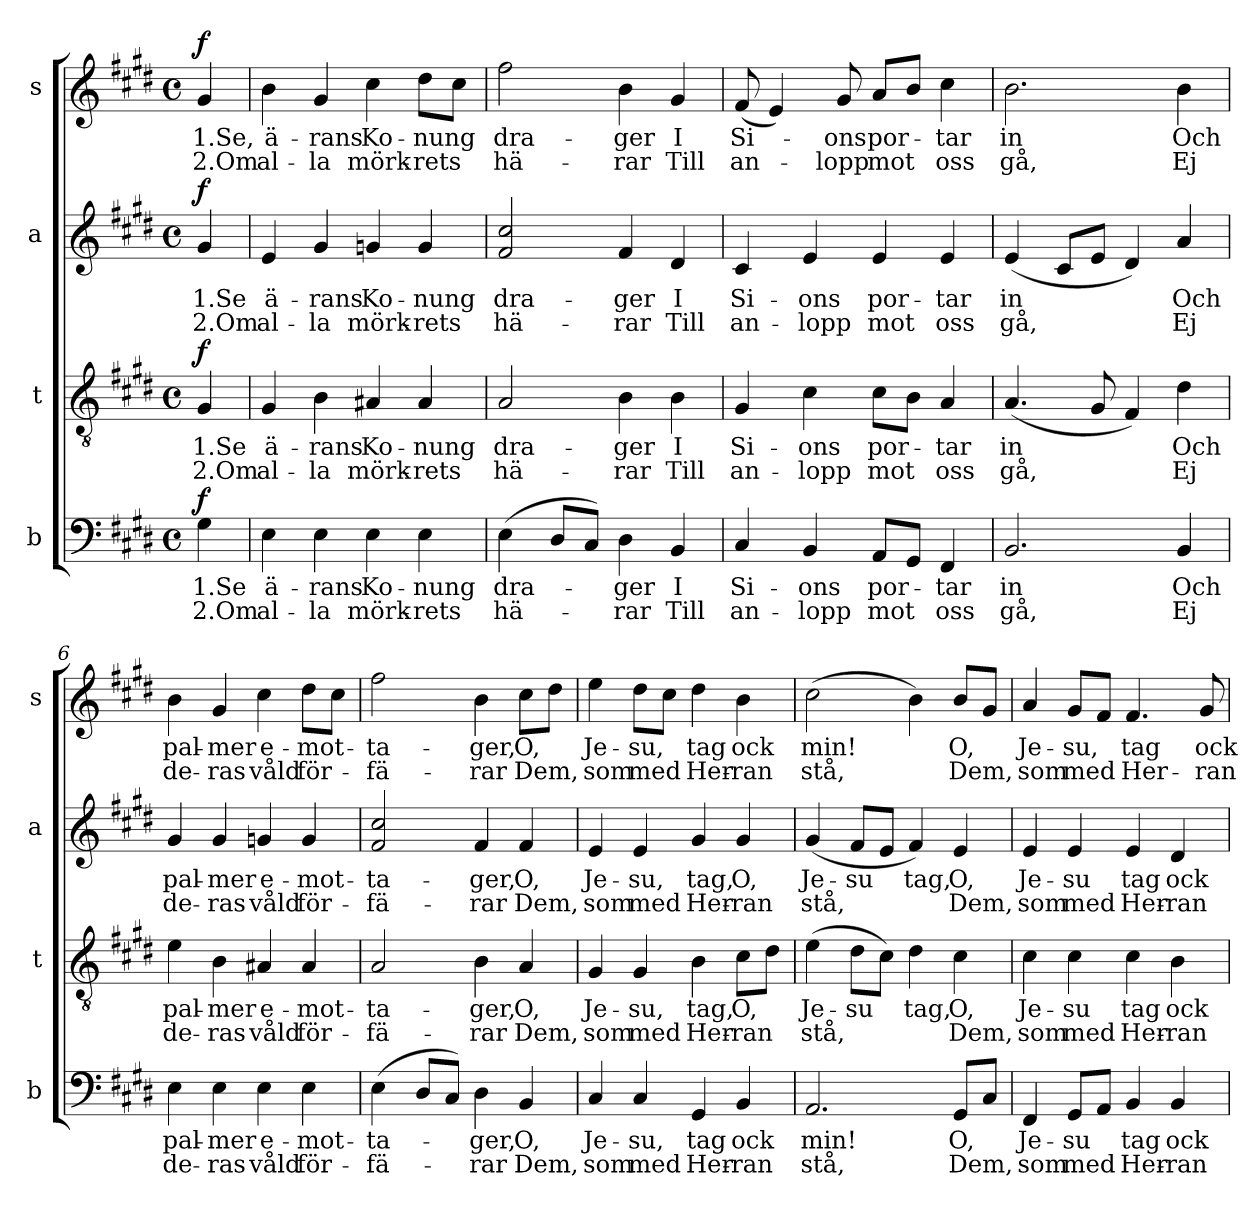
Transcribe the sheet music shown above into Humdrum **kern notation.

**kern	**text	**text	**dynam	**kern	**text	**text	**dynam	**kern	**text	**text	**dynam	**kern	**text	**text	**dynam
*part4	*part4	*part4	*part4	*part3	*part3	*part3	*part3	*part2	*part2	*part2	*part2	*part1	*part1	*part1	*part1
*staff4	*staff4	*staff4	*staff4	*staff3	*staff3	*staff3	*staff3	*staff2	*staff2	*staff2	*staff2	*staff1	*staff1	*staff1	*staff1
*I"b	*	*	*	*I"t	*	*	*	*I"a	*	*	*	*I"s	*	*	*
*I'b	*	*	*	*I't	*	*	*	*I'a	*	*	*	*I's	*	*	*
*clefF4	*	*	*	*clefGv2	*	*	*	*clefG2	*	*	*	*clefG2	*	*	*
*k[f#c#g#d#]	*	*	*	*k[f#c#g#d#]	*	*	*	*k[f#c#g#d#]	*	*	*	*k[f#c#g#d#]	*	*	*
*E:	*	*	*	*E:	*	*	*	*E:	*	*	*	*E:	*	*	*
*M4/4	*	*	*	*M4/4	*	*	*	*M4/4	*	*	*	*M4/4	*	*	*
*met(c)	*	*	*	*met(c)	*	*	*	*met(c)	*	*	*	*met(c)	*	*	*
=1	=1	=1	=1	=1	=1	=1	=1	=1	=1	=1	=1	=1	=1	=1	=1
!	!	!	!LO:DY:a	!	!	!	!LO:DY:a	!	!	!	!LO:DY:a	!	!	!	!LO:DY:a
4G#\	1.Se	2.Om	f	4G#/	1.Se	2.Om	f	4g#/	1.Se	2.Om	f	4g#/	1.Se,	2.Om	f
=2	=2	=2	=2	=2	=2	=2	=2	=2	=2	=2	=2	=2	=2	=2	=2
4E\	ä-	al-	.	4G#/	ä-	al-	.	4e/	ä-	al-	.	4b\	ä-	al-	.
4E\	-rans	-la	.	4B\	-rans	-la	.	4g#/	-rans	-la	.	4g#/	-rans	-la	.
4E\	Ko-	mörk-	.	4A#X/	Ko-	mörk-	.	4gn/	Ko-	mörk-	.	4cc#\	Ko-	mörk-	.
4E\	-nung	-rets	.	4A#/	-nung	-rets	.	4g/	-nung	-rets	.	8dd#\L	-nung	-rets	.
.	.	.	.	.	.	.	.	.	.	.	.	8cc#\J	.	.	.
=3	=3	=3	=3	=3	=3	=3	=3	=3	=3	=3	=3	=3	=3	=3	=3
(4E\	dra-	hä-	.	2A/	dra-	hä-	.	2f#/ 2cc#/	dra-	hä-	.	2ff#\	dra-	hä-	.
8D#/L	.	.	.	.	.	.	.	.	.	.	.	.	.	.	.
8C#/J)	.	.	.	.	.	.	.	.	.	.	.	.	.	.	.
4D#\	-ger	-rar	.	4B\	-ger	-rar	.	4f#/	-ger	-rar	.	4b\	-ger	-rar	.
4BB/	I	Till	.	4B\	I	Till	.	4d#/	I	Till	.	4g#/	I	Till	.
=4	=4	=4	=4	=4	=4	=4	=4	=4	=4	=4	=4	=4	=4	=4	=4
4C#/	Si-	an-	.	4G#/	Si-	an-	.	4c#/	Si-	an-	.	(8f#/	Si-	an-	.
.	.	.	.	.	.	.	.	.	.	.	.	4e/)	.	.	.
4BB/	-ons	-lopp	.	4c#\	-ons	-lopp	.	4e/	-ons	-lopp	.	.	.	.	.
.	.	.	.	.	.	.	.	.	.	.	.	8g#/	-ons	-lopp	.
8AA/L	por-	mot	.	8c#\L	por-	mot	.	4e/	por-	mot	.	8a/L	por-	mot	.
8GG#/J	.	.	.	8B\J	.	.	.	.	.	.	.	8b/J	.	.	.
4FF#/	-tar	oss	.	4A/	-tar	oss	.	4e/	-tar	oss	.	4cc#\	-tar	oss	.
=5	=5	=5	=5	=5	=5	=5	=5	=5	=5	=5	=5	=5	=5	=5	=5
2.BB/	in	gå,	.	(4.A/	in	gå,	.	(4e/	in	gå,	.	2.b\	in	gå,	.
.	.	.	.	.	.	.	.	8c#/L	.	.	.	.	.	.	.
.	.	.	.	8G#/	.	.	.	8e/J	.	.	.	.	.	.	.
.	.	.	.	4F#/)	.	.	.	4d#/)	.	.	.	.	.	.	.
4BB/	Och	Ej	.	4d#\	Och	Ej	.	4a/	Och	Ej	.	4b\	Och	Ej	.
!!LO:LB:g=z
=6	=6	=6	=6	=6	=6	=6	=6	=6	=6	=6	=6	=6	=6	=6	=6
4E\	pal-	de-	.	4e\	pal-	de-	.	4g#/	pal-	de-	.	4b\	pal-	de-	.
4E\	-mer	-ras	.	4B\	-mer	-ras	.	4g#/	-mer	-ras	.	4g#/	-mer	-ras	.
4E\	e-	våld	.	4A#X/	e-	våld	.	4gn/	e-	våld	.	4cc#\	e-	våld	.
4E\	-mot-	för-	.	4A#/	-mot-	för-	.	4g/	-mot-	för-	.	8dd#\L	-mot-	för-	.
.	.	.	.	.	.	.	.	.	.	.	.	8cc#\J	.	.	.
=7	=7	=7	=7	=7	=7	=7	=7	=7	=7	=7	=7	=7	=7	=7	=7
(4E\	-ta-	-fä-	.	2A/	-ta-	-fä-	.	2f#/ 2cc#/	-ta-	-fä-	.	2ff#\	-ta-	-fä-	.
8D#/L	.	.	.	.	.	.	.	.	.	.	.	.	.	.	.
8C#/J)	.	.	.	.	.	.	.	.	.	.	.	.	.	.	.
4D#\	-ger,	-rar	.	4B\	-ger,	-rar	.	4f#/	-ger,	-rar	.	4b\	-ger,	-rar	.
4BB/	O,	Dem,	.	4A/	O,	Dem,	.	4f#/	O,	Dem,	.	8cc#\L	O,	Dem,	.
.	.	.	.	.	.	.	.	.	.	.	.	8dd#\J	.	.	.
=8	=8	=8	=8	=8	=8	=8	=8	=8	=8	=8	=8	=8	=8	=8	=8
4C#/	Je-	som	.	4G#/	Je-	som	.	4e/	Je-	som	.	4ee\	Je-	som	.
4C#/	-su,	med	.	4G#/	-su,	med	.	4e/	-su,	med	.	8dd#\L	-su,	med	.
.	.	.	.	.	.	.	.	.	.	.	.	8cc#\J	.	.	.
4GG#/	tag	Her-	.	4B\	tag,	Her-	.	4g#/	tag,	Her-	.	4dd#\	tag	Her-	.
4BB/	ock	-ran	.	8c#\L	O,	-ran	.	4g#/	O,	-ran	.	4b\	ock	-ran	.
.	.	.	.	8d#\J	.	.	.	.	.	.	.	.	.	.	.
=9	=9	=9	=9	=9	=9	=9	=9	=9	=9	=9	=9	=9	=9	=9	=9
2.AA/	min!	stå,	.	(4e\	Je-	stå,	.	(4g#/	Je-	stå,	.	(2cc#\	min!	stå,	.
.	.	.	.	8d#\L	-su	.	.	8f#/L	-su	.	.	.	.	.	.
.	.	.	.	8c#\J)	.	.	.	8e/J	.	.	.	.	.	.	.
.	.	.	.	4d#\	tag,	.	.	4f#/)	tag,	.	.	4b\)	.	.	.
8GG#/L	O,	Dem,	.	4c#\	O,	Dem,	.	4e/	O,	Dem,	.	8b/L	O,	Dem,	.
8C#/J	.	.	.	.	.	.	.	.	.	.	.	8g#/J	.	.	.
=10	=10	=10	=10	=10	=10	=10	=10	=10	=10	=10	=10	=10	=10	=10	=10
4FF#/	Je-	som	.	4c#\	Je-	som	.	4e/	Je-	som	.	4a/	Je-	som	.
8GG#/L	-su	med	.	4c#\	-su	med	.	4e/	-su	med	.	8g#/L	-su,	med	.
8AA/J	.	.	.	.	.	.	.	.	.	.	.	8f#/J	.	.	.
4BB/	tag	Her-	.	4c#\	tag	Her-	.	4e/	tag	Her-	.	4.f#/	tag	Her-	.
4BB/	ock	-ran	.	4B\	ock	-ran	.	4d#/	ock	-ran	.	.	.	.	.
.	.	.	.	.	.	.	.	.	.	.	.	8g#/	ock	-ran	.
=	=	=	=	=	=	=	=	=	=	=	=	=	=	=	=
*-	*-	*-	*-	*-	*-	*-	*-	*-	*-	*-	*-	*-	*-	*-	*-
